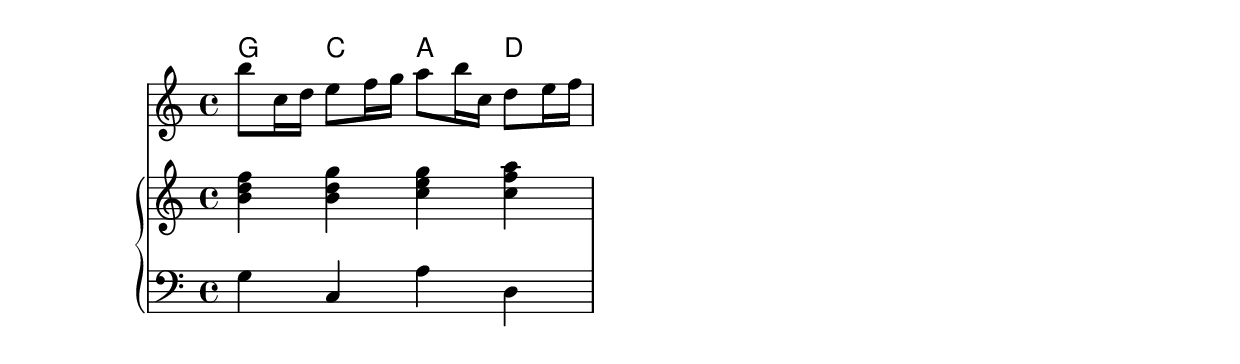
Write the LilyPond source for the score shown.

%% generated include
	%% prout de ouf
		mel = { b8 c16 d16 e8 f16 g16 a8 b16 c16 d8 e16 f16 }
		basse = { g4 c4 a4 d4 }
		basseAccords = { <b d f>4 <b d g>4 <c e g>4 <c f a>4 }
	


melody = {
  \clef treble
  \key c \major
  \time 4/4
  \transpose c c'' \mel
}

text = \lyricmode {
}

upper = \relative c'' {
  \clef treble
  \key c \major
  \time 4/4

  \basseAccords
}

lower = {
  \clef bass
  \key c \major
  \time 4/4
  \basse
}

\score {
  <<
  \new ChordNames {
    \set chordChanges = ##t
    \basse
  }
  \new Voice = "mel" \with { 
    \remove "Note_heads_engraver"
    \consists "Completion_heads_engraver"
    \remove "Rest_engraver"
    \consists "Completion_rest_engraver"
    }  \melody
    \new Lyrics \lyricsto mel \text
    \new PianoStaff <<
    \new Staff = "upper" {
      \new Voice \with { 
        \remove "Note_heads_engraver"
        \consists "Completion_heads_engraver"
        \remove "Rest_engraver"
        \consists "Completion_rest_engraver"
        }  \upper
      }
    \new Staff = "lower"  {
      \new Voice \with { 
        \remove "Note_heads_engraver"
        \consists "Completion_heads_engraver"
        \remove "Rest_engraver"
        \consists "Completion_rest_engraver"
        }  \lower
      }
    >>
  >>
  \layout {
    \context { \Staff \RemoveEmptyStaves }
  }
  \midi { }
}